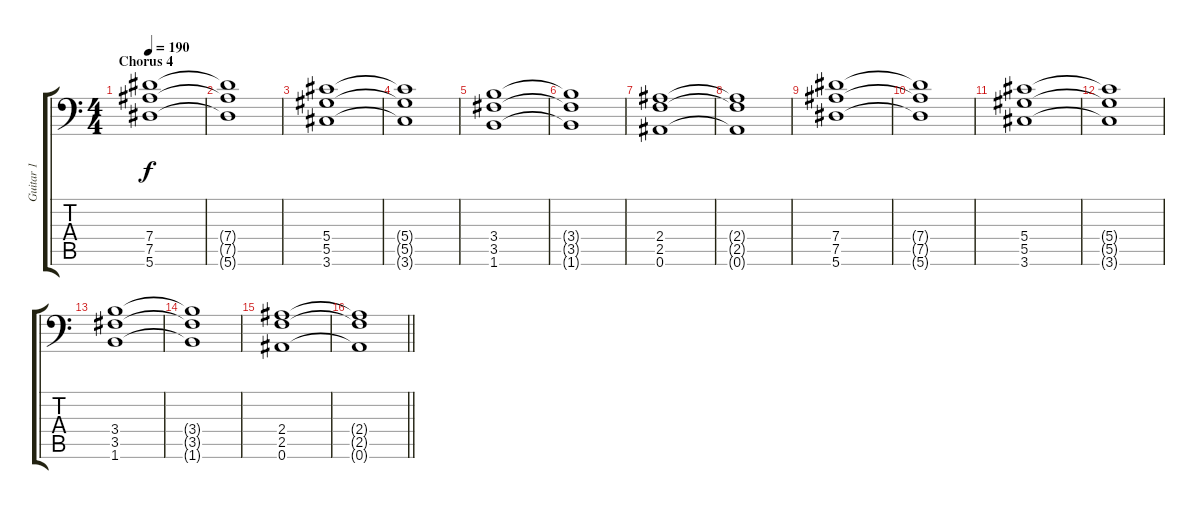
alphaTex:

\track ("Guitar 1" "Guitar 1") {instrument distortionguitar}
\staff {score tabs}
\tuning (Bb3 F3 Db3 Ab2 Eb2 Bb1) {hide}
\ts (4 4)
\section ("" "Chorus 4")
\tempo 190
\clef f4
\ks c
(7.4 7.5 5.6).1{dy f} |
(7.4{t} 7.5{t} 5.6{t}).1 |
(5.4 5.5 3.6).1 |
(5.4{t} 5.5{t} 3.6{t}).1 |
(3.4 3.5 1.6).1 |
(3.4{t} 3.5{t} 1.6{t}).1 |
(2.4 2.5 0.6).1 |
(2.4{t} 2.5{t} 0.6{t}).1 |
(7.4 7.5 5.6).1 |
(7.4{t} 7.5{t} 5.6{t}).1 |
(5.4 5.5 3.6).1 |
(5.4{t} 5.5{t} 3.6{t}).1 |
(3.4 3.5 1.6).1 |
(3.4{t} 3.5{t} 1.6{t}).1 |
(2.4 2.5 0.6).1 |
\barLineRight lightlight
(2.4{t} 2.5{t} 0.6{t}).1
